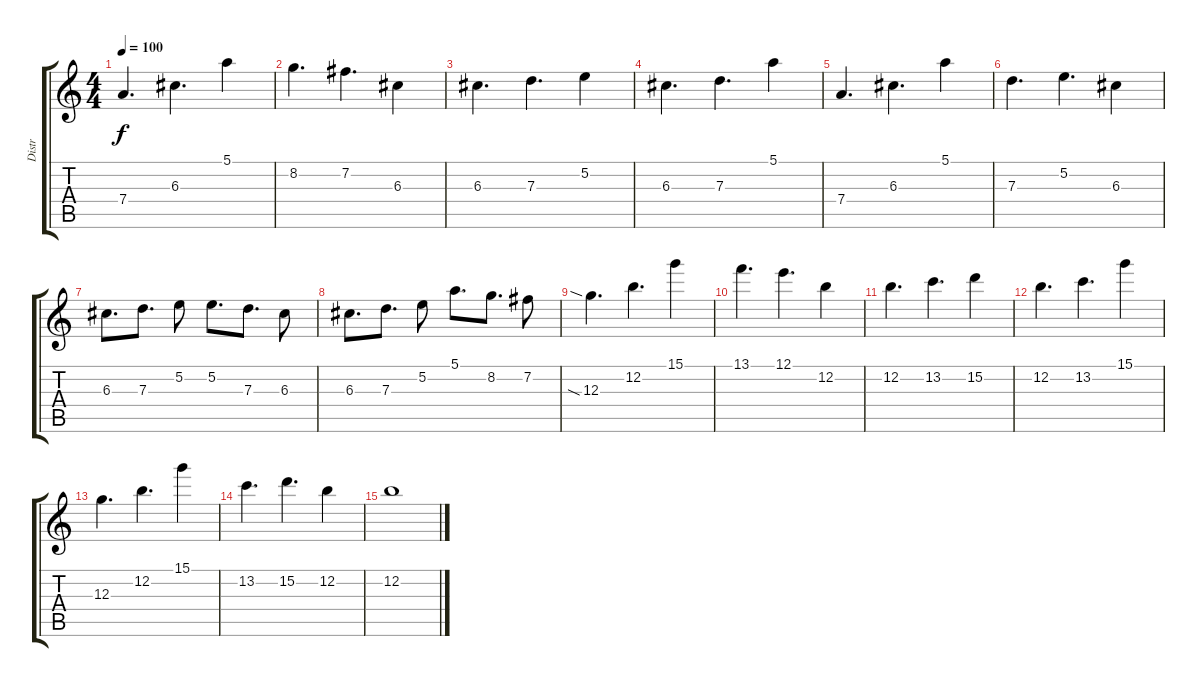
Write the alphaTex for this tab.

\track ("Distr" "Distr") {instrument overdrivenguitar}
\staff {score tabs}
\tuning (E4 B3 G3 D3 A2 E2) {hide}
\ts (4 4)
\tempo 100
\clef g2
\ks c
7.4.4{d dy f} 6.3.4{d} 5.1.4 |
8.2.4{d} 7.2.4{d} 6.3.4 |
6.3.4{d} 7.3.4{d} 5.2.4 |
6.3.4{d} 7.3.4{d} 5.1.4 |
7.4.4{d} 6.3.4{d} 5.1.4 |
7.3.4{d} 5.2.4{d} 6.3.4 |
6.3.8{d} 7.3.8{d} 5.2.8 5.2.8{d} 7.3.8{d} 6.3.8 |
6.3.8{d} 7.3.8{d} 5.2.8 5.1.8{d} 8.2.8{d} 7.2.8 |
12.3{sia}.4{d} 12.2.4{d} 15.1.4 |
13.1.4{d} 12.1.4{d} 12.2.4 |
12.2.4{d} 13.2.4{d} 15.2.4 |
12.2.4{d} 13.2.4{d} 15.1.4 |
12.3.4{d} 12.2.4{d} 15.1.4 |
13.2.4{d} 15.2.4{d} 12.2.4 |
12.2.1{volume 12}
